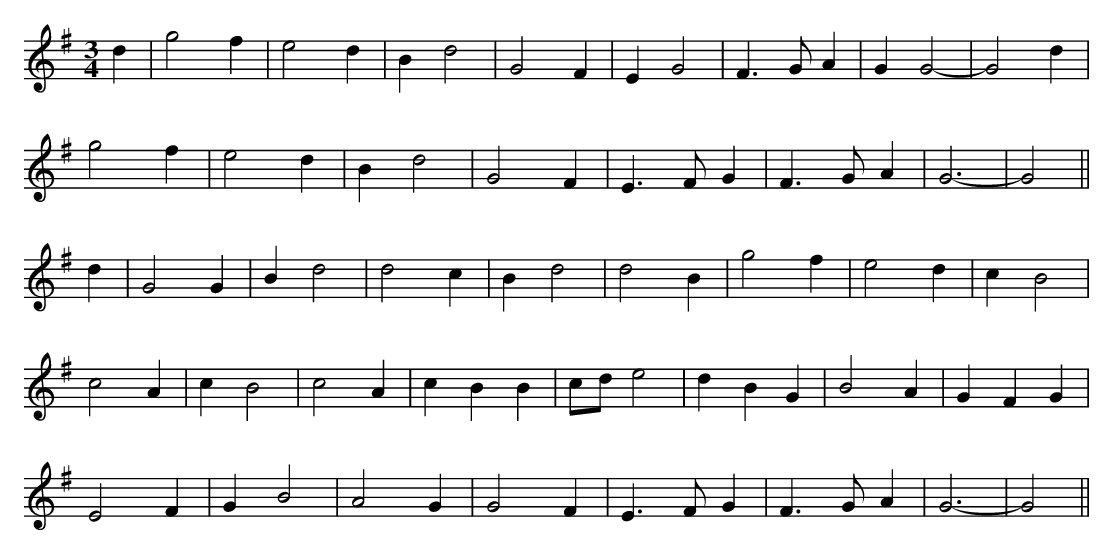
X:1
M:3/4
K:G
d2|g4 f2|e4 d2|B2 d4|G4 F2|E2 G4|F3 G A2|G2 G4-|G4 d2|
g4 f2|e4 d2|B2 d4|G4 F2|E3 F G2|F3 G A2|G6-|G4||
d2|G4 G2|B2 d4|d4 c2|B2 d4|d4 B2|g4 f2|e4 d2|c2 B4|
c4 A2|c2 B4|c4 A2|c2 B2 B2|cd e4|d2 B2 G2|B4 A2|G2 F2 G2|
E4 F2|G2 B4|A4 G2|G4 F2|E3 F G2|F3 G A2|G6-|G4||
